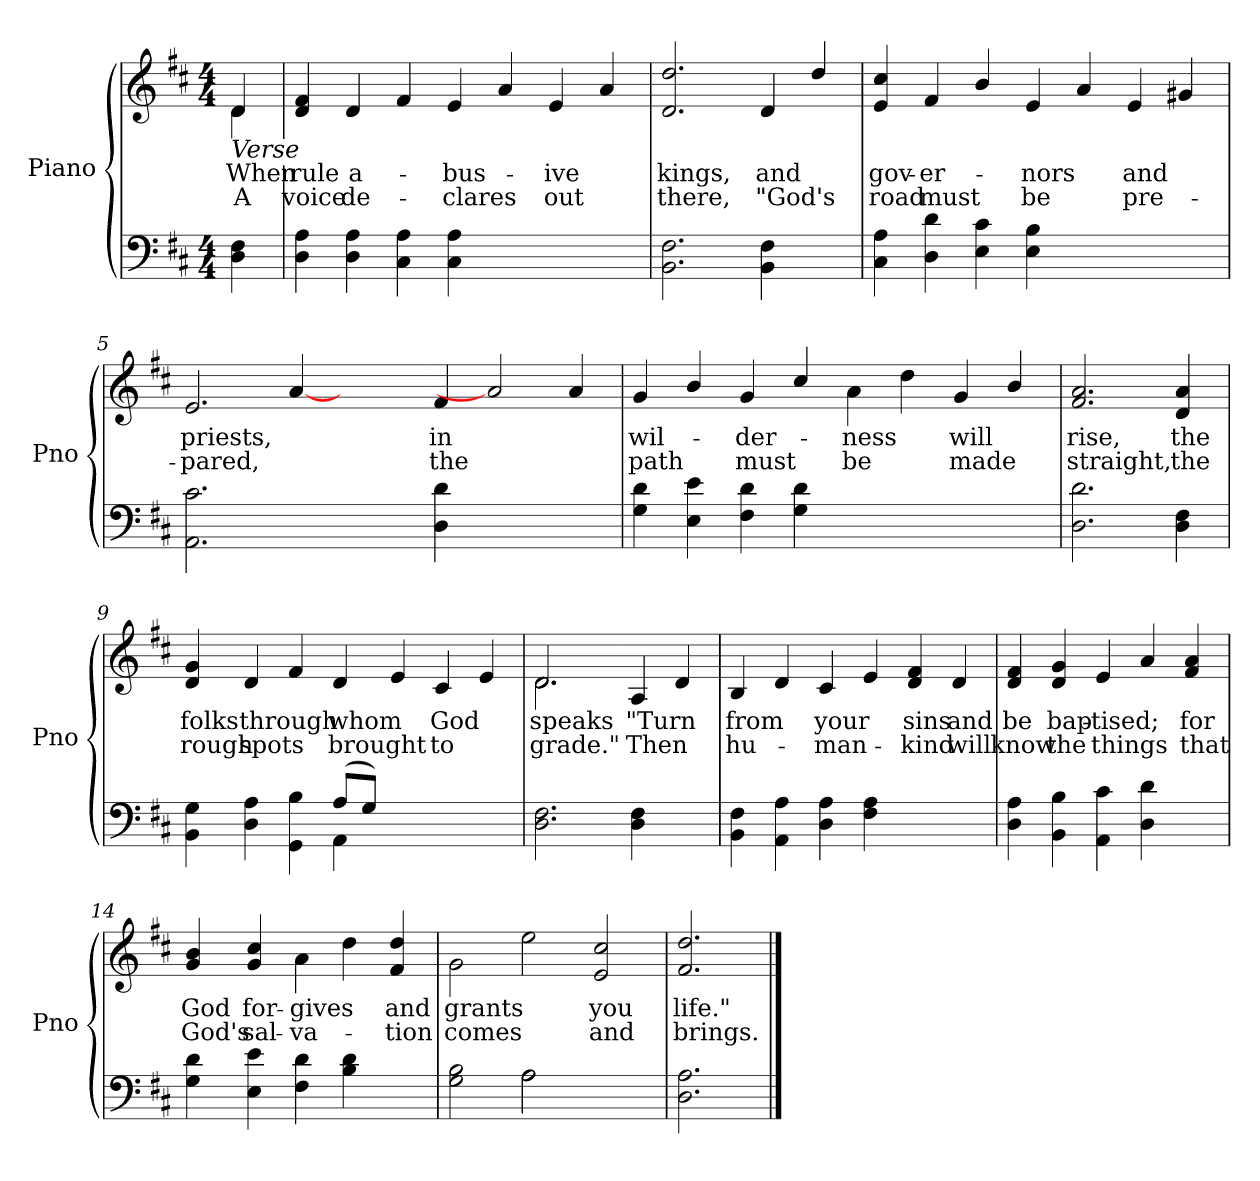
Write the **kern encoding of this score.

**kern	**kern	**text	**text
*part2	*part1	*part1	*part1
*staff2	*staff1	*staff1	*staff1
*I"Piano	*I"Piano	*	*
*I'Pno	*I'Pno	*	*
*clefF4	*clefG2	*	*
*k[f#c#]	*k[f#c#]	*	*
*M4/4	*M4/4	*	*
=1	=1	=1	=1
*	*^	*	*
!	!LO:TX:b:i:t=Verse	!	!	!
!	!	!	!LO:LY:b	!LO:LY:b
4D\ 4F#\	4d/	4d\	When	A
=2	=2	=2	=2	=2
!	!	!	!LO:LY:b	!LO:LY:b
*	*v	*v	*	*
4D\ 4A\	4d/ 4f#/	rule	voice
!	!	!LO:LY:b	!LO:LY:b
4D\ 4A\	4d/	a-	de-
4C#\ 4A\	4f#/	.	.
!	!	!LO:LY:b	!LO:LY:b
4C#\ 4A\	4e/	-bus-	-clares
2.ryy	4a/	.	.
!	!	!LO:LY:b	!LO:LY:b
.	4e/	-ive	out
.	4a/	.	.
=3	=3	=3	=3
!	!	!LO:LY:b	!LO:LY:b
2.BB\ 2.F#\	2.d/ 2.dd/	kings,	there,
!	!	!LO:LY:b	!LO:LY:b
4BB\ 4F#\	4d/	and	"God's
4ryy	4dd/	.	.
=4	=4	=4	=4
!	!	!LO:LY:b	!LO:LY:b
4C#\ 4A\	4e/ 4cc#/	gov-	road
!	!	!LO:LY:b	!LO:LY:b
4D\ 4d\	4f#/	-er-	must
4E\ 4c#\	4b/	.	.
!	!	!LO:LY:b	!LO:LY:b
4E\ 4B\	4e/	-nors	be
2.ryy	4a/	.	.
!	!	!LO:LY:b	!LO:LY:b
.	4e/	and	pre-
.	4g#X/	.	.
=5	=5	=5	=5
!	!	!LO:LY:b	!LO:LY:b
2.AA\ 2.c#\	2.e/	priests,	-pared,
2.ryy	[4a/	.	.
.	2ryy	.	.
!!LO:LB:g=z
=6-	=6-	=6-	=6-
!	!	!LO:LY:b	!LO:LY:b
4D\ 4d\	4f#/	in	the
2.ryy	2a/]	.	.
.	4a/	.	.
=7	=7	=7	=7
!	!	!LO:LY:b	!LO:LY:b
4G\ 4d\	4g/	wil-	path
4E\ 4e\	4b/	.	.
!	!	!LO:LY:b	!LO:LY:b
4F#\ 4d\	4g/	-der-	must
4G\ 4d\	4cc#/	.	.
!	!	!LO:LY:b	!LO:LY:b
1ryy	4a\	-ness	be
.	4dd\	.	.
!	!	!LO:LY:b	!LO:LY:b
.	4g/	will	made
.	4b/	.	.
=8	=8	=8	=8
!	!	!LO:LY:b	!LO:LY:b
2.D\ 2.d\	2.f#/ 2.a/	rise,	straight,
!	!	!LO:LY:b	!LO:LY:b
4D\ 4F#\	4d/ 4a/	the	the
=9	=9	=9	=9
*^	*	*	*
!	!	!	!LO:LY:b	!LO:LY:b
4BB\ 4G\	2.ryy	4d/ 4g/	folks	rough
!	!	!	!LO:LY:b	!LO:LY:b
4D\ 4A\	.	4d/	through	spots
4GG\ 4B\	.	4f#/	.	.
!	!	!	!LO:LY:b	!LO:LY:b
(8A/L	4AA\	4d/	whom	brought
8G/J)	.	.	.	.
2.ryy	2.ryy	4e/	.	.
!	!	!	!LO:LY:b	!LO:LY:b
.	.	4c#/	God	to
.	.	4e/	.	.
*v	*v	*	*	*
=10	=10	=10	=10
!	!	!LO:LY:b	!LO:LY:b
*	*^	*	*
2.D\ 2.F#\	2.d/	2.d\	speaks	grade."
!!LO:LB:g=z
=11-	=11-	=11-	=11-	=11-
!	!	!	!LO:LY:b	!LO:LY:b
*	*v	*v	*	*
4D\ 4F#\	4A/	"Turn	Then
4ryy	4d/	.	.
=12	=12	=12	=12
!	!	!LO:LY:b	!LO:LY:b
4BB\ 4F#\	4B/	from	hu-
4AA\ 4A\	4d/	.	.
!	!	!LO:LY:b	!LO:LY:b
4D\ 4A\	4c#/	your	-man-
4F#\ 4A\	4e/	.	.
!	!	!LO:LY:b	!LO:LY:b
2ryy	4d/ 4f#/	sins	-kind
!	!	!LO:LY:b	!LO:LY:b
.	4d/	and	will
=13	=13	=13	=13
!	!	!LO:LY:b	!LO:LY:b
4D\ 4A\	4d/ 4f#/	be	know
!	!	!LO:LY:b	!LO:LY:b
4BB\ 4B\	4d/ 4g/	bap-	the
!	!	!LO:LY:b	!LO:LY:b
4AA\ 4c#\	4e/	-tised;	things
4D\ 4d\	4a/	.	.
!	!	!LO:LY:b	!LO:LY:b
4ryy	4f#/ 4a/	for	that
=14	=14	=14	=14
!	!	!LO:LY:b	!LO:LY:b
4G\ 4d\	4g/ 4b/	God	God's
!	!	!LO:LY:b	!LO:LY:b
4E\ 4e\	4g/ 4cc#/	for-	sal-
!	!	!LO:LY:b	!LO:LY:b
4F#\ 4d\	4a\	-gives	-va-
4B\ 4d\	4dd\	.	.
!	!	!LO:LY:b	!LO:LY:b
4ryy	4f#/ 4dd/	and	-tion
=15	=15	=15	=15
*^	*	*	*
!	!	!	!LO:LY:b	!LO:LY:b
2G\ 2B\	2ryy	2g\	grants	comes
2A\	2A\	2ee\	.	.
!	!	!	!LO:LY:b	!LO:LY:b
2ryy	2ryy	2e/ 2cc#/	you	and
=16	=16	=16	=16	=16
!	!	!	!LO:LY:b	!LO:LY:b
*v	*v	*	*	*
2.D\ 2.A\	2.f#/ 2.dd/	life."	brings.
==	==	==	==
*-	*-	*-	*-
